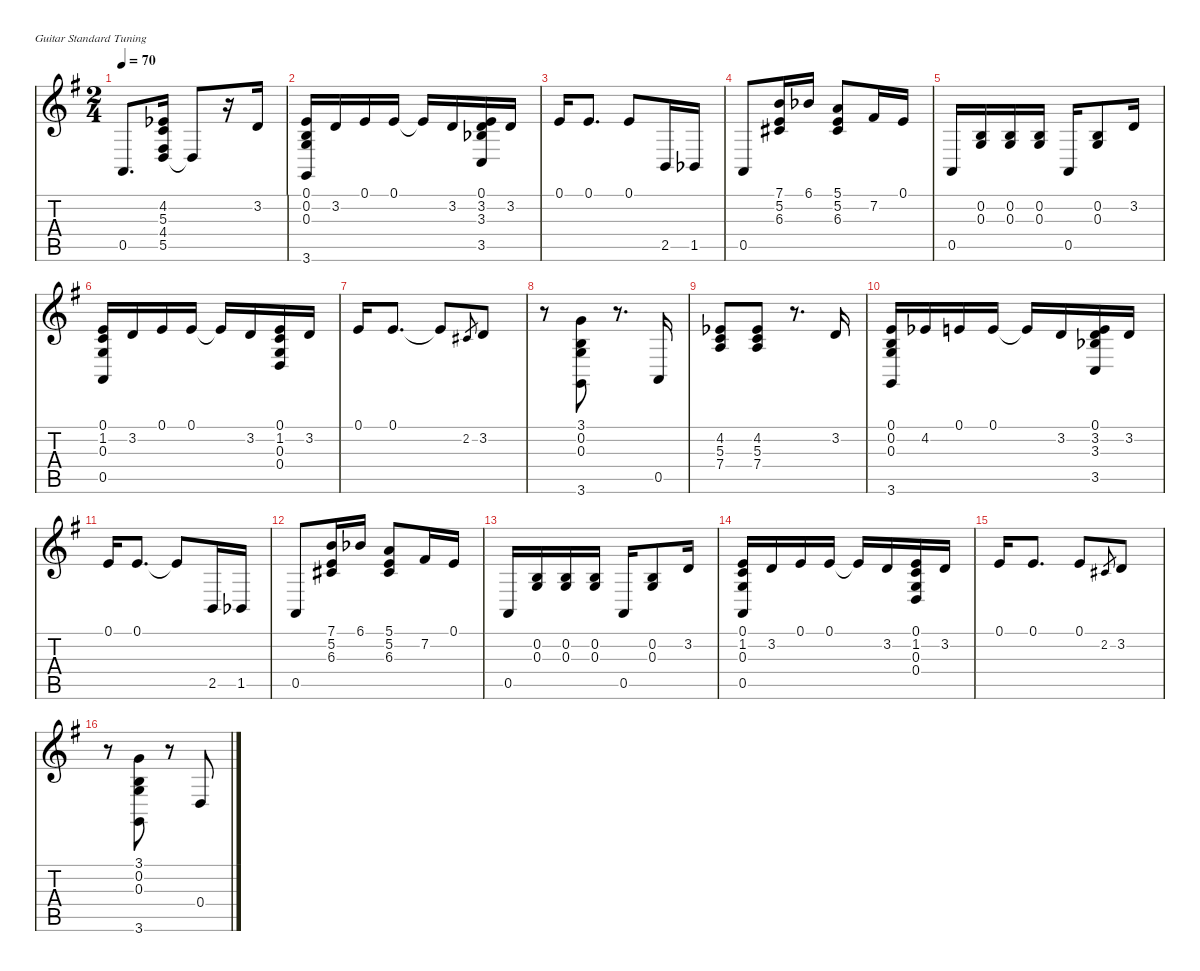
\defaultSystemsLayout 4
\hideDynamics
\bracketExtendMode nobrackets
\singleTrackTrackNamePolicy hidden
\multiTrackTrackNamePolicy hidden
\firstSystemTrackNameOrientation horizontal
\otherSystemsTrackNameOrientation horizontal
\extendBarLines
\chordDiagramsInScore
\track ("Classical Guitar" "Classical Guitar") {instrument brightacousticpiano}
\staff {score tabs}
\tuning (E4 B3 G3 D3 A2 E2)
\ts (2 4)
\tempo 70
\clef g2
\ks g
0.5{t acc forcenatural}.8{d dy mf beam Up} (5.5{acc forcenatural} 4.4{acc #} 5.3{acc forcenatural} 4.2{acc b}).16{beam Up} 5.5{t acc forcenatural}.8{beam Up} r.16{beam Up} 3.2{acc forcenatural}.16{beam Up} |
(3.6{acc forcenatural} 0.3{acc forcenatural} 0.2{acc forcenatural} 0.1{acc forcenatural}).16{beam Up} 3.2{acc forcenatural}.16{beam Up} 0.1{acc forcenatural}.16{beam Up} 0.1{acc forcenatural}.16{beam Up} 0.1{t acc forcenatural}.16{beam Up} 3.2{acc forcenatural}.16{beam Up} (3.5{acc forcenatural} 3.3{acc b} 3.2{acc forcenatural} 0.1{acc forcenatural}).16{beam Up} 3.2{acc forcenatural}.16{beam Up} |
0.1{acc forcenatural}.16{beam Up} 0.1{acc forcenatural}.8{d beam Up} 0.1{acc forcenatural}.8{beam Up} 2.5{acc forcenatural}.16{beam Up} 1.5{acc b}.16{beam Up} |
0.5{acc forcenatural}.8{beam Up} (6.3{acc #} 5.2{acc forcenatural} 7.1{acc forcenatural}).16{beam Up} 6.1{acc b}.16{beam Up} (6.3{acc #} 5.2{acc forcenatural} 5.1{acc forcenatural}).8{beam Up} 7.2{acc #}.16{beam Up} 0.1{acc forcenatural}.16{beam Up} |
0.5{acc forcenatural}.16{beam Up} (0.3{acc forcenatural} 0.2{acc forcenatural}).16{beam Up} (0.3{acc forcenatural} 0.2{acc forcenatural}).16{beam Up} (0.3{acc forcenatural} 0.2{acc forcenatural}).16{beam Up} 0.5{acc forcenatural}.16{beam Up} (0.3{acc forcenatural} 0.2{acc forcenatural}).8{beam Up} 3.2{acc forcenatural}.16{beam Up} |
(0.5{acc forcenatural} 0.3{acc forcenatural} 1.2{acc forcenatural} 0.1{acc forcenatural}).16{beam Up} 3.2{acc forcenatural}.16{beam Up} 0.1{acc forcenatural}.16{beam Up} 0.1{acc forcenatural}.16{beam Up} 0.1{t acc forcenatural}.16{beam Up} 3.2{acc forcenatural}.16{beam Up} (0.4{acc forcenatural} 0.3{acc forcenatural} 1.2{acc forcenatural} 0.1{acc forcenatural}).16{beam Up} 3.2{acc forcenatural}.16{beam Up} |
0.1{acc forcenatural}.16{beam Up} 0.1{acc forcenatural}.8{d beam Up} 0.1{t acc forcenatural}.8{beam Up} 2.2{acc #}.8{gr beam Up} 3.2{acc forcenatural}.8{beam Up} |
r.8{beam Down} (3.6{acc forcenatural} 0.3{acc forcenatural} 0.2{acc forcenatural} 3.1{acc forcenatural}).8{beam Up} r.8{d beam Up} 0.5{acc forcenatural}.16{beam Up} |
(7.4{acc forcenatural} 5.3{acc forcenatural} 4.2{acc b}).8{beam Up} (7.4{acc forcenatural} 5.3{acc forcenatural} 4.2{acc b}).8{beam Up} r.8{d beam Up} 3.2{acc forcenatural}.16{beam Up} |
(3.6{acc forcenatural} 0.3{acc forcenatural} 0.2{acc forcenatural} 0.1{acc forcenatural}).16{beam Up} 4.2{acc b}.16{beam Up} 0.1{acc forcenatural}.16{beam Up} 0.1{acc forcenatural}.16{beam Up} 0.1{t acc forcenatural}.16{beam Up} 3.2{acc forcenatural}.16{beam Up} (3.5{acc forcenatural} 3.3{acc b} 3.2{acc forcenatural} 0.1{acc forcenatural}).16{beam Up} 3.2{acc forcenatural}.16{beam Up} |
0.1{acc forcenatural}.16{beam Up} 0.1{acc forcenatural}.8{d beam Up} 0.1{t acc forcenatural}.8{beam Up} 2.5{acc forcenatural}.16{beam Up} 1.5{acc b}.16{beam Up} |
0.5{acc forcenatural}.8{beam Up} (6.3{acc #} 5.2{acc forcenatural} 7.1{acc forcenatural}).16{beam Up} 6.1{acc b}.16{beam Up} (6.3{acc #} 5.2{acc forcenatural} 5.1{acc forcenatural}).8{beam Up} 7.2{acc #}.16{beam Up} 0.1{acc forcenatural}.16{beam Up} |
0.5{acc forcenatural}.16{beam Up} (0.3{acc forcenatural} 0.2{acc forcenatural}).16{beam Up} (0.3{acc forcenatural} 0.2{acc forcenatural}).16{beam Up} (0.3{acc forcenatural} 0.2{acc forcenatural}).16{beam Up} 0.5{acc forcenatural}.16{beam Up} (0.3{acc forcenatural} 0.2{acc forcenatural}).8{beam Up} 3.2{acc forcenatural}.16{beam Up} |
(0.5{acc forcenatural} 0.3{acc forcenatural} 1.2{acc forcenatural} 0.1{acc forcenatural}).16{beam Up} 3.2{acc forcenatural}.16{beam Up} 0.1{acc forcenatural}.16{beam Up} 0.1{acc forcenatural}.16{beam Up} 0.1{t acc forcenatural}.16{beam Up} 3.2{acc forcenatural}.16{beam Up} (0.4{acc forcenatural} 0.3{acc forcenatural} 1.2{acc forcenatural} 0.1{acc forcenatural}).16{beam Up} 3.2{acc forcenatural}.16{beam Up} |
0.1{acc forcenatural}.16{beam Up} 0.1{acc forcenatural}.8{d beam Up} 0.1{acc forcenatural}.8{beam Up} 2.2{acc #}.8{gr beam Up} 3.2{acc forcenatural}.8{beam Up} |
r.8{beam Down} (3.6{acc forcenatural} 0.3{acc forcenatural} 0.2{acc forcenatural} 3.1{acc forcenatural}).8{beam Up} r.8{beam Up} 0.4{acc forcenatural}.8{beam Up}
